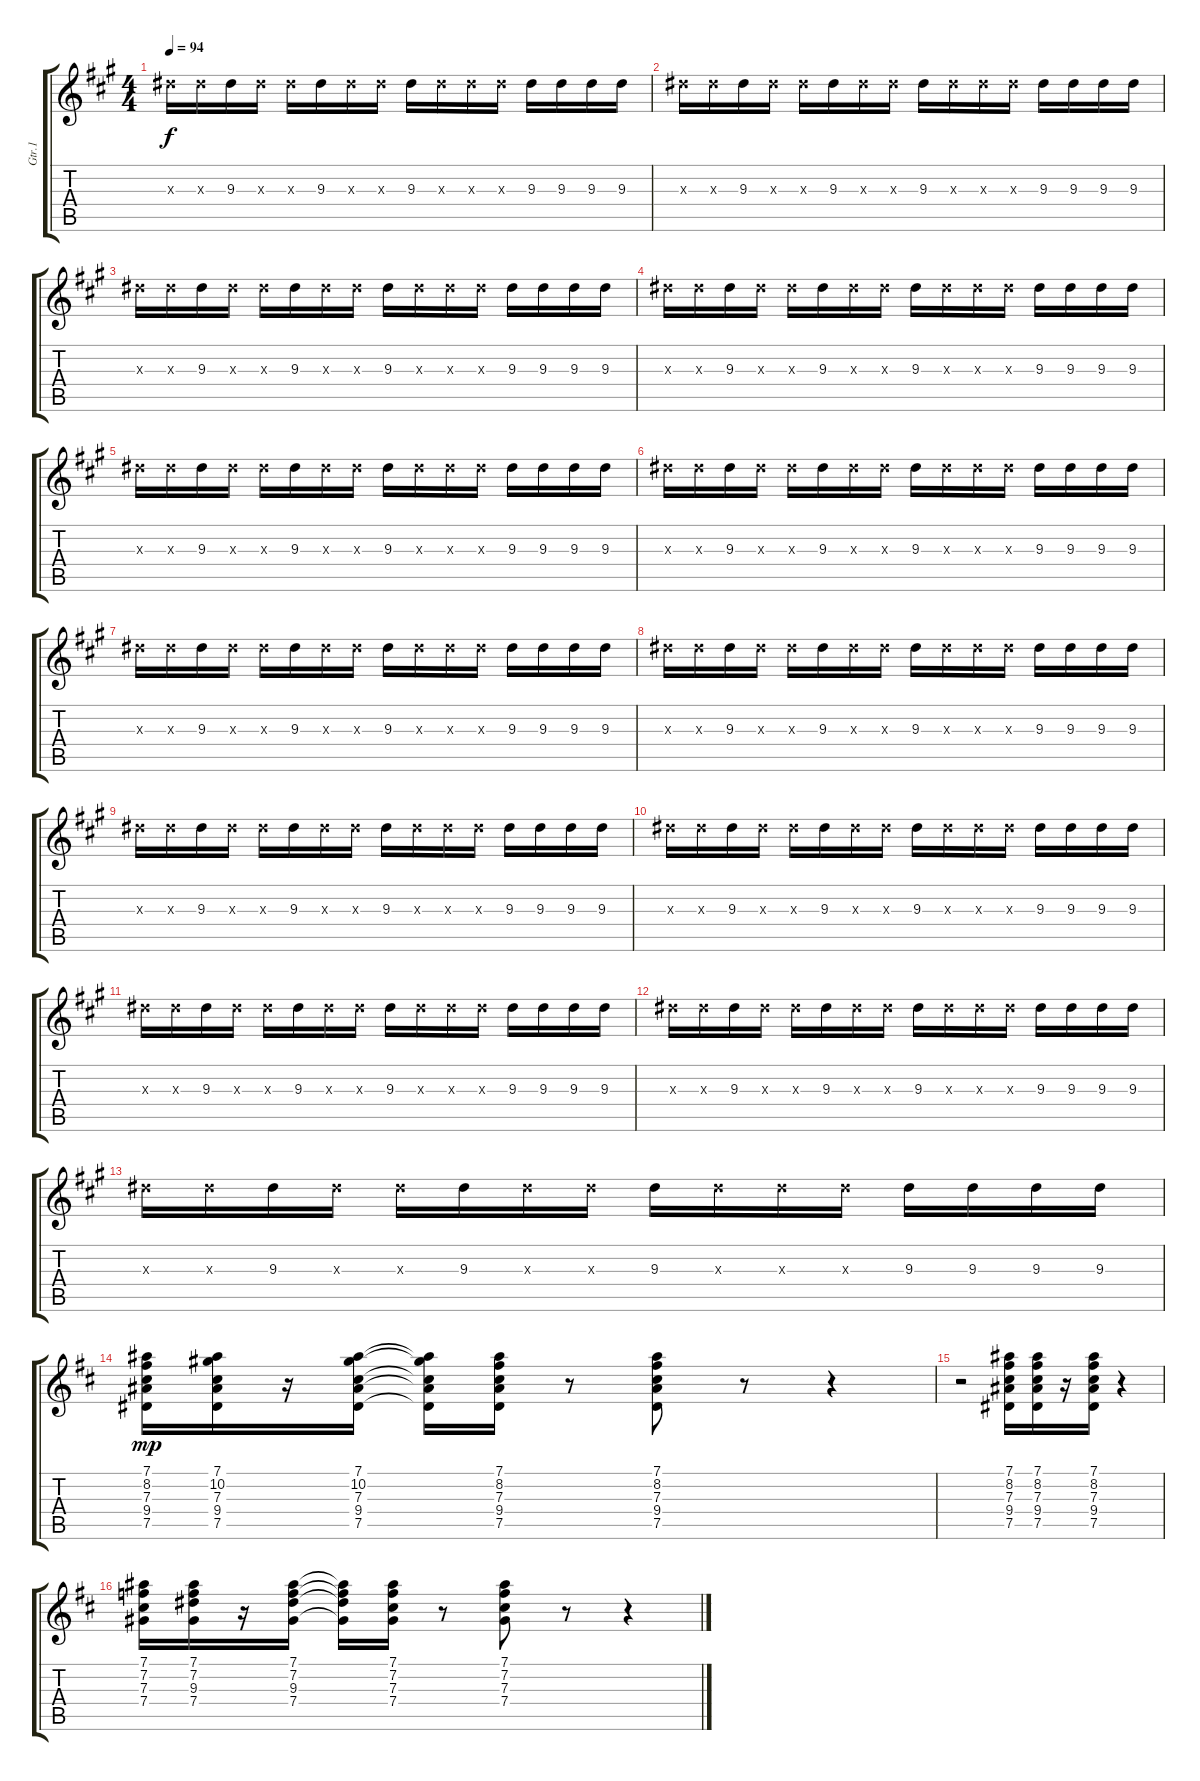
\track ("Gtr.1" "Gtr.1") {instrument overdrivenguitar}
\staff {score tabs}
\tuning (Eb4 Bb3 Gb3 Db3 Ab2 Eb2) {hide}
\ts (4 4)
\tempo 94
\clef g2
\ks a
9.3{x}.16{dy f} 9.3{x}.16 9.3.16 9.3{x}.16 9.3{x}.16 9.3.16 9.3{x}.16 9.3{x}.16 9.3.16 9.3{x}.16 9.3{x}.16 9.3{x}.16 9.3.16 9.3.16 9.3.16 9.3.16 |
9.3{x}.16 9.3{x}.16 9.3.16 9.3{x}.16 9.3{x}.16 9.3.16 9.3{x}.16 9.3{x}.16 9.3.16 9.3{x}.16 9.3{x}.16 9.3{x}.16 9.3.16 9.3.16 9.3.16 9.3.16 |
9.3{x}.16 9.3{x}.16 9.3.16 9.3{x}.16 9.3{x}.16 9.3.16 9.3{x}.16 9.3{x}.16 9.3.16 9.3{x}.16 9.3{x}.16 9.3{x}.16 9.3.16 9.3.16 9.3.16 9.3.16 |
9.3{x}.16 9.3{x}.16 9.3.16 9.3{x}.16 9.3{x}.16 9.3.16 9.3{x}.16 9.3{x}.16 9.3.16 9.3{x}.16 9.3{x}.16 9.3{x}.16 9.3.16 9.3.16 9.3.16 9.3.16 |
9.3{x}.16 9.3{x}.16 9.3.16 9.3{x}.16 9.3{x}.16 9.3.16 9.3{x}.16 9.3{x}.16 9.3.16 9.3{x}.16 9.3{x}.16 9.3{x}.16 9.3.16 9.3.16 9.3.16 9.3.16 |
9.3{x}.16 9.3{x}.16 9.3.16 9.3{x}.16 9.3{x}.16 9.3.16 9.3{x}.16 9.3{x}.16 9.3.16 9.3{x}.16 9.3{x}.16 9.3{x}.16 9.3.16 9.3.16 9.3.16 9.3.16 |
9.3{x}.16 9.3{x}.16 9.3.16 9.3{x}.16 9.3{x}.16 9.3.16 9.3{x}.16 9.3{x}.16 9.3.16 9.3{x}.16 9.3{x}.16 9.3{x}.16 9.3.16 9.3.16 9.3.16 9.3.16 |
9.3{x}.16 9.3{x}.16 9.3.16 9.3{x}.16 9.3{x}.16 9.3.16 9.3{x}.16 9.3{x}.16 9.3.16 9.3{x}.16 9.3{x}.16 9.3{x}.16 9.3.16 9.3.16 9.3.16 9.3.16 |
9.3{x}.16 9.3{x}.16 9.3.16 9.3{x}.16 9.3{x}.16 9.3.16 9.3{x}.16 9.3{x}.16 9.3.16 9.3{x}.16 9.3{x}.16 9.3{x}.16 9.3.16 9.3.16 9.3.16 9.3.16 |
9.3{x}.16 9.3{x}.16 9.3.16 9.3{x}.16 9.3{x}.16 9.3.16 9.3{x}.16 9.3{x}.16 9.3.16 9.3{x}.16 9.3{x}.16 9.3{x}.16 9.3.16 9.3.16 9.3.16 9.3.16 |
9.3{x}.16 9.3{x}.16 9.3.16 9.3{x}.16 9.3{x}.16 9.3.16 9.3{x}.16 9.3{x}.16 9.3.16 9.3{x}.16 9.3{x}.16 9.3{x}.16 9.3.16 9.3.16 9.3.16 9.3.16 |
9.3{x}.16 9.3{x}.16 9.3.16 9.3{x}.16 9.3{x}.16 9.3.16 9.3{x}.16 9.3{x}.16 9.3.16 9.3{x}.16 9.3{x}.16 9.3{x}.16 9.3.16 9.3.16 9.3.16 9.3.16 |
9.3{x}.16 9.3{x}.16 9.3.16 9.3{x}.16 9.3{x}.16 9.3.16 9.3{x}.16 9.3{x}.16 9.3.16 9.3{x}.16 9.3{x}.16 9.3{x}.16 9.3.16 9.3.16 9.3.16 9.3.16 |
\ks bminor
(7.1 8.2 7.3 9.4 7.5).16{dy mp} (7.1 10.2 7.3 9.4 7.5).16 r.16 (7.1 10.2 7.3 9.4 7.5).16 (7.1{t} 10.2{t} 7.3{t} 9.4{t} 7.5{t}).16 (7.1 8.2 7.3 9.4 7.5).16 r.8 (7.1 8.2 7.3 9.4 7.5).8 r.8 r.4 |
r.2 (7.1 8.2 7.3 9.4 7.5).16 (7.1 8.2 7.3 9.4 7.5).16 r.16 (7.1 8.2 7.3 9.4 7.5).16 r.4 |
(7.1 7.2 7.3 7.4).16 (7.1 7.2 9.3 7.4).16 r.16 (7.1 7.2 9.3 7.4).16 (7.1{t} 7.2{t} 9.3{t} 7.4{t}).16 (7.1 7.2 7.3 7.4).16 r.8 (7.1 7.2 7.3 7.4).8 r.8 r.4
